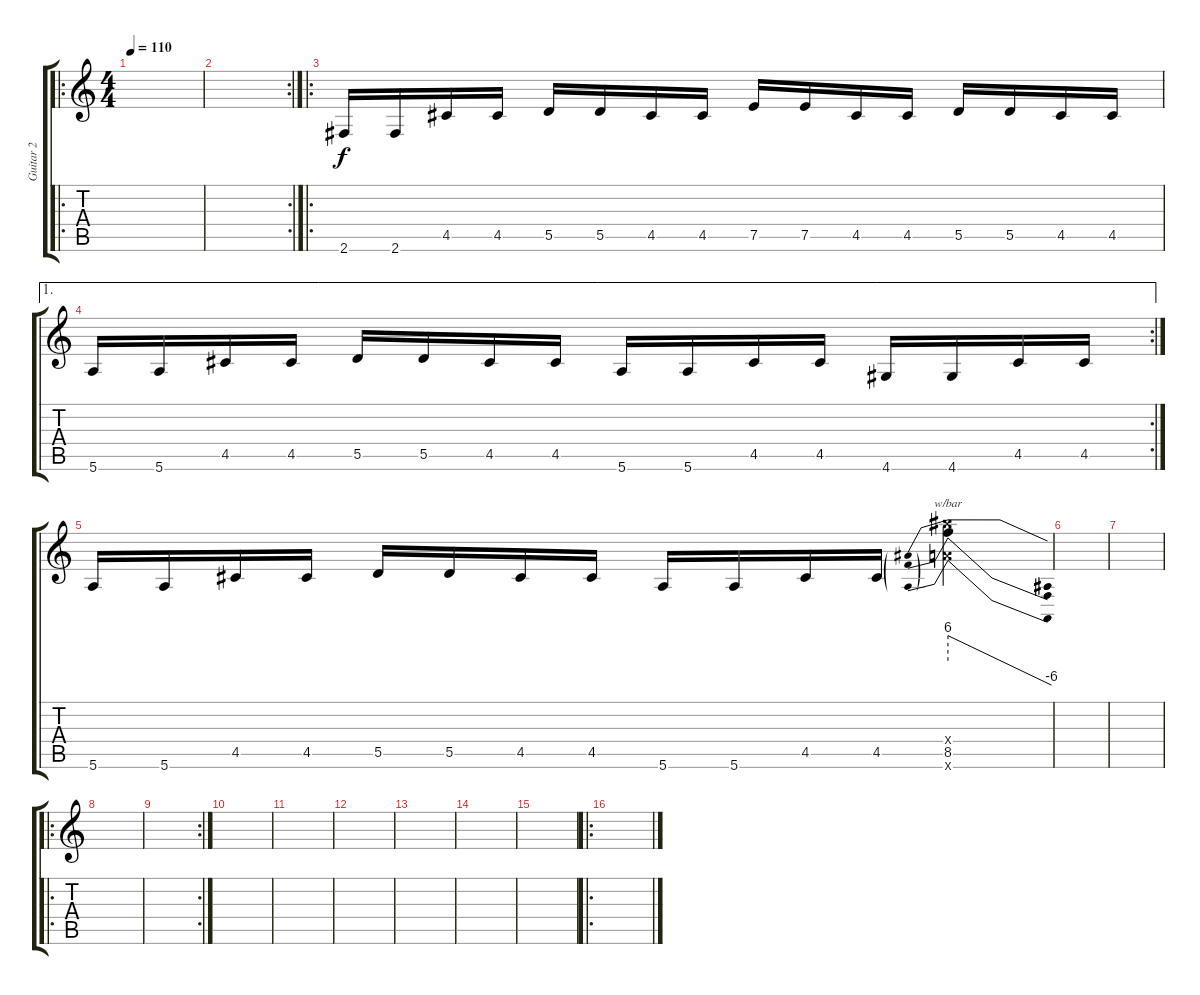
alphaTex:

\track ("Guitar 2" "Guitar 2") {instrument overdrivenguitar}
\staff {score tabs}
\tuning (E4 B3 G3 D3 A2 E2) {hide}
\ro
\ts (4 4)
\tempo 110
\clef g2
\ks c
|
\rc 2
|
\ro
2.6.16{volume 11} 2.6.16 4.5.16 4.5.16 5.5.16 5.5.16 4.5.16 4.5.16 7.5.16 7.5.16 4.5.16 4.5.16 5.5.16 5.5.16 4.5.16 4.5.16 |
\ae 1
\rc 2
5.6.16 5.6.16 4.5.16 4.5.16 5.5.16 5.5.16 4.5.16 4.5.16 5.6.16 5.6.16 4.5.16 4.5.16 4.6.16 4.6.16 4.5.16 4.5.16 |
5.6.16 5.6.16 4.5.16 4.5.16 5.5.16 5.5.16 4.5.16 4.5.16 5.6.16 5.6.16 4.5.16 4.5.16 (8.4{x} 8.5 5.6{x}).4{tbe (predivedive default 0 24 60 -24)} |
|
|
\ro
|
\rc 2
|
|
|
|
|
|
|
\ro
